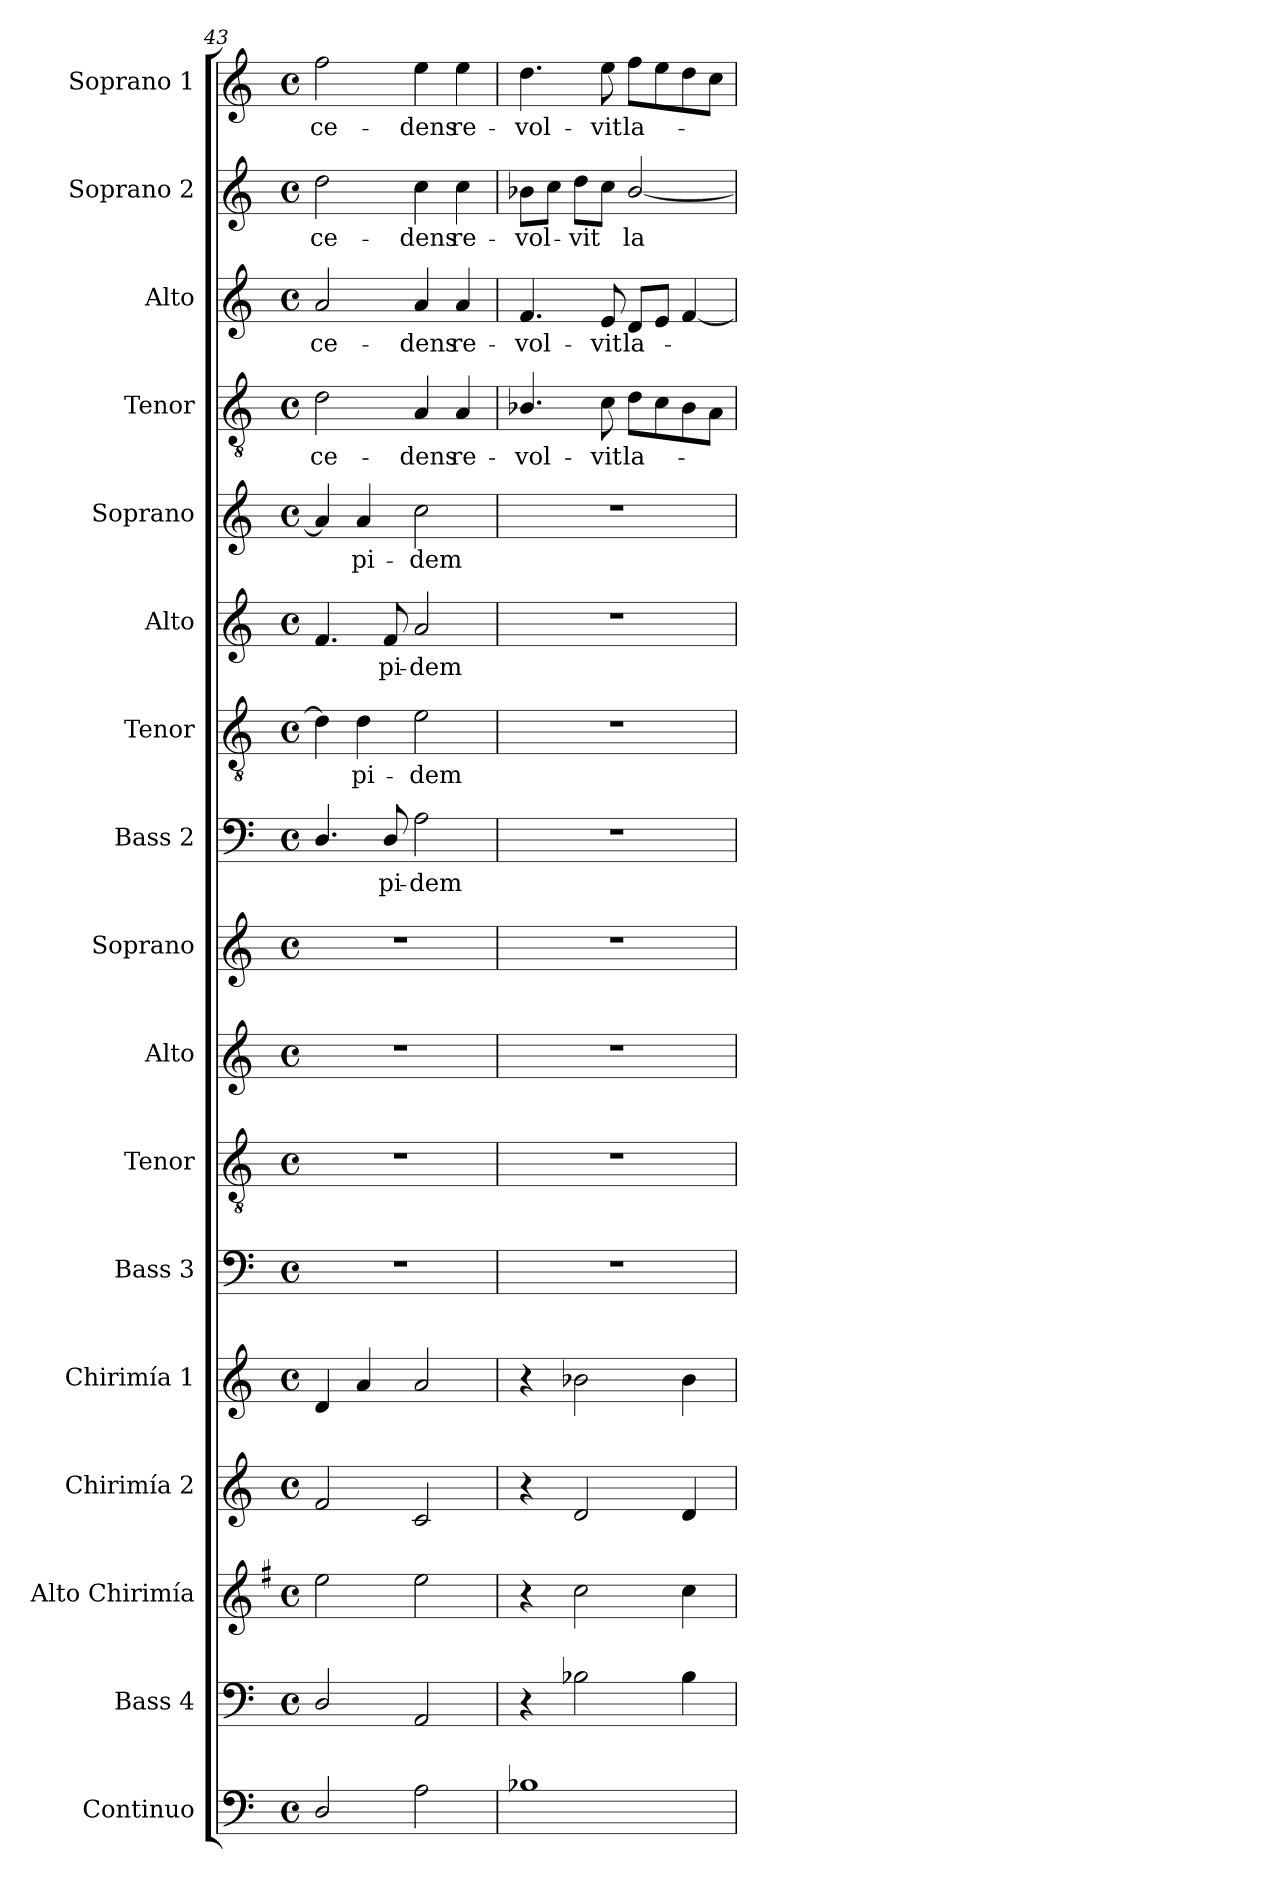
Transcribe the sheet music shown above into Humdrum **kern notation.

**kern	**kern	**kern	**kern	**kern	**kern	**kern	**kern	**kern	**kern	**text	**kern	**text	**kern	**text	**kern	**text	**kern	**text	**kern	**text	**kern	**text	**kern	**text
*part17	*part16	*part15	*part14	*part13	*part12	*part11	*part10	*part9	*part8	*part8	*part7	*part7	*part6	*part6	*part5	*part5	*part4	*part4	*part3	*part3	*part2	*part2	*part1	*part1
*staff17	*staff16	*staff15	*staff14	*staff13	*staff12	*staff11	*staff10	*staff9	*staff8	*staff8	*staff7	*staff7	*staff6	*staff6	*staff5	*staff5	*staff4	*staff4	*staff3	*staff3	*staff2	*staff2	*staff1	*staff1
*I"Continuo	*I"Bass  4	*I"Alto Chirimía	*I"Chirimía 2	*I"Chirimía 1	*I"Bass 3	*I"Tenor	*I"Alto	*I"Soprano	*I"Bass 2	*	*I"Tenor	*	*I"Alto	*	*I"Soprano	*	*I"Tenor	*	*I"Alto	*	*I"Soprano 2	*	*I"Soprano 1	*
*I'Cont.	*I'B4.	*I'Alt. Chi.	*I'Chi. 2	*I'Chi. 1	*I'B3.	*I'T.	*I'A.	*I'S.	*I'B2.	*	*I'T.	*	*I'A.	*	*I'S.	*	*I'T.	*	*I'A.	*	*I'S.	*	*I'S.	*
*clefF4	*clefF4	*clefG2	*clefG2	*clefG2	*clefF4	*clefGv2	*clefG2	*clefG2	*clefF4	*	*clefGv2	*	*clefG2	*	*clefG2	*	*clefGv2	*	*clefG2	*	*clefG2	*	*clefG2	*
*	*	*ITrd4c7	*	*	*	*ITrd7c12	*	*	*	*	*ITrd7c12	*	*	*	*	*	*ITrd7c12	*	*	*	*	*	*	*
*k[]	*k[]	*k[]	*k[]	*k[]	*k[]	*k[]	*k[]	*k[]	*k[]	*	*k[]	*	*k[]	*	*k[]	*	*k[]	*	*k[]	*	*k[]	*	*k[]	*
*C:	*C:	*C:	*C:	*C:	*C:	*C:	*C:	*C:	*C:	*	*C:	*	*C:	*	*C:	*	*C:	*	*C:	*	*C:	*	*C:	*
*M4/4	*M4/4	*M4/4	*M4/4	*M4/4	*M4/4	*M4/4	*M4/4	*M4/4	*M4/4	*	*M4/4	*	*M4/4	*	*M4/4	*	*M4/4	*	*M4/4	*	*M4/4	*	*M4/4	*
*met(c)	*met(c)	*met(c)	*met(c)	*met(c)	*met(c)	*met(c)	*met(c)	*met(c)	*met(c)	*	*met(c)	*	*met(c)	*	*met(c)	*	*met(c)	*	*met(c)	*	*met(c)	*	*met(c)	*
=43	=43	=43	=43	=43	=43	=43	=43	=43	=43	=43	=43	=43	=43	=43	=43	=43	=43	=43	=43	=43	=43	=43	=43	=43
!	!	!	!	!	!	!	!	!	!	!	!	!	!	!	!	!	!	!LO:LY:b:color=#000000	!	!	!	!	!	!
!	!	!	!	!	!	!	!	!	!	!	!	!	!	!	!	!	!	!	!	!LO:LY:b:color=#000000	!	!	!	!
!	!	!	!	!	!	!	!	!	!	!	!	!	!	!	!	!	!	!	!	!	!	!LO:LY:b:color=#000000	!	!
!	!	!	!	!	!	!	!	!	!	!	!	!	!	!	!	!	!	!	!	!	!	!	!	!LO:LY:b:color=#000000
2Di/	2Di/	2ai\	2fi/	4di/	1r	1r	1r	1r	4.Di/	.	4Di\]	.	4.fi/	.	4ai/]	.	2Di\	-ce-	2ai/	-ce-	2ddi\	-ce-	2ffi\	-ce-
!	!	!	!	!	!	!	!	!	!	!	!	!LO:LY:b:color=#000000	!	!	!	!	!	!	!	!	!	!	!	!
!	!	!	!	!	!	!	!	!	!	!	!	!	!	!	!	!LO:LY:b:color=#000000	!	!	!	!	!	!	!	!
.	.	.	.	4ai/	.	.	.	.	.	.	4Di\	-pi-	.	.	4ai/	-pi-	.	.	.	.	.	.	.	.
!	!	!	!	!	!	!	!	!	!	!LO:LY:b:color=#000000	!	!	!	!	!	!	!	!	!	!	!	!	!	!
!	!	!	!	!	!	!	!	!	!	!	!	!	!	!LO:LY:b:color=#000000	!	!	!	!	!	!	!	!	!	!
.	.	.	.	.	.	.	.	.	8Di/	-pi-	.	.	8fi/	-pi-	.	.	.	.	.	.	.	.	.	.
!	!	!	!	!	!	!	!	!	!	!LO:LY:b:color=#000000	!	!	!	!	!	!	!	!	!	!	!	!	!	!
!	!	!	!	!	!	!	!	!	!	!	!	!LO:LY:b:color=#000000	!	!	!	!	!	!	!	!	!	!	!	!
!	!	!	!	!	!	!	!	!	!	!	!	!	!	!LO:LY:b:color=#000000	!	!	!	!	!	!	!	!	!	!
!	!	!	!	!	!	!	!	!	!	!	!	!	!	!	!	!LO:LY:b:color=#000000	!	!	!	!	!	!	!	!
!	!	!	!	!	!	!	!	!	!	!	!	!	!	!	!	!	!	!LO:LY:b:color=#000000	!	!	!	!	!	!
!	!	!	!	!	!	!	!	!	!	!	!	!	!	!	!	!	!	!	!	!LO:LY:b:color=#000000	!	!	!	!
!	!	!	!	!	!	!	!	!	!	!	!	!	!	!	!	!	!	!	!	!	!	!LO:LY:b:color=#000000	!	!
!	!	!	!	!	!	!	!	!	!	!	!	!	!	!	!	!	!	!	!	!	!	!	!	!LO:LY:b:color=#000000
2Ai\	2AAi/	2ai\	2ci/	2ai/	.	.	.	.	2Ai\	-dem	2Ei\	-dem	2ai/	-dem	2cci\	-dem	4AAi/	-dens	4ai/	-dens	4cci\	-dens	4eei\	-dens
!	!	!	!	!	!	!	!	!	!	!	!	!	!	!	!	!	!	!LO:LY:b:color=#000000	!	!	!	!	!	!
!	!	!	!	!	!	!	!	!	!	!	!	!	!	!	!	!	!	!	!	!LO:LY:b:color=#000000	!	!	!	!
!	!	!	!	!	!	!	!	!	!	!	!	!	!	!	!	!	!	!	!	!	!	!LO:LY:b:color=#000000	!	!
!	!	!	!	!	!	!	!	!	!	!	!	!	!	!	!	!	!	!	!	!	!	!	!	!LO:LY:b:color=#000000
.	.	.	.	.	.	.	.	.	.	.	.	.	.	.	.	.	4AAi/	re-	4ai/	re-	4cci\	re-	4eei\	re-
=44	=44	=44	=44	=44	=44	=44	=44	=44	=44	=44	=44	=44	=44	=44	=44	=44	=44	=44	=44	=44	=44	=44	=44	=44
!	!	!	!	!	!	!	!	!	!	!	!	!	!	!	!	!	!	!LO:LY:b:color=#000000	!	!	!	!	!	!
!	!	!	!	!	!	!	!	!	!	!	!	!	!	!	!	!	!	!	!	!LO:LY:b:color=#000000	!	!	!	!
!	!	!	!	!	!	!	!	!	!	!	!	!	!	!	!	!	!	!	!	!	!	!LO:LY:b:color=#000000	!	!
!	!	!	!	!	!	!	!	!	!	!	!	!	!	!	!	!	!	!	!	!	!	!	!	!LO:LY:b:color=#000000
1B-Xi	4r	4r	4r	4r	1r	1r	1r	1r	1r	.	1r	.	1r	.	1r	.	4.BB-Xi/	-vol-	4.fi/	-vol-	8b-Xi\L	-vol-	4.ddi\	-vol-
.	.	.	.	.	.	.	.	.	.	.	.	.	.	.	.	.	.	.	.	.	8cci\J	.	.	.
!	!	!	!	!	!	!	!	!	!	!	!	!	!	!	!	!	!	!	!	!	!	!LO:LY:b:color=#000000	!	!
.	2B-Xi\	2fi\	2di/	2b-Xi\	.	.	.	.	.	.	.	.	.	.	.	.	.	.	.	.	8ddi\L	-vit	.	.
!	!	!	!	!	!	!	!	!	!	!	!	!	!	!	!	!	!	!LO:LY:b:color=#000000	!	!	!	!	!	!
!	!	!	!	!	!	!	!	!	!	!	!	!	!	!	!	!	!	!	!	!LO:LY:b:color=#000000	!	!	!	!
!	!	!	!	!	!	!	!	!	!	!	!	!	!	!	!	!	!	!	!	!	!	!	!	!LO:LY:b:color=#000000
.	.	.	.	.	.	.	.	.	.	.	.	.	.	.	.	.	8Ci\	-vit	8ei/	-vit	8cci\J	.	8eei\	-vit
!	!	!	!	!	!	!	!	!	!	!	!	!	!	!	!	!	!	!LO:LY:b:color=#000000	!	!	!	!	!	!
!	!	!	!	!	!	!	!	!	!	!	!	!	!	!	!	!	!	!	!	!LO:LY:b:color=#000000	!	!	!	!
!	!	!	!	!	!	!	!	!	!	!	!	!	!	!	!	!	!	!	!	!	!	!LO:LY:b:color=#000000	!	!
!	!	!	!	!	!	!	!	!	!	!	!	!	!	!	!	!	!	!	!	!	!	!	!	!LO:LY:b:color=#000000
.	.	.	.	.	.	.	.	.	.	.	.	.	.	.	.	.	8Di\L	la-	8di/L	la-	[<2b-i/	la-	8ffi\L	la-
.	.	.	.	.	.	.	.	.	.	.	.	.	.	.	.	.	8Ci\	.	8ei/J	.	.	.	8eei\	.
.	4B-i\	4fi\	4di/	4b-i\	.	.	.	.	.	.	.	.	.	.	.	.	8BB-i\	.	[<4fi/	.	.	.	8ddi\	.
.	.	.	.	.	.	.	.	.	.	.	.	.	.	.	.	.	8AAi\J	.	.	.	.	.	8cci\J	.
=	=	=	=	=	=	=	=	=	=	=	=	=	=	=	=	=	=	=	=	=	=	=	=	=
*-	*-	*-	*-	*-	*-	*-	*-	*-	*-	*-	*-	*-	*-	*-	*-	*-	*-	*-	*-	*-	*-	*-	*-	*-
